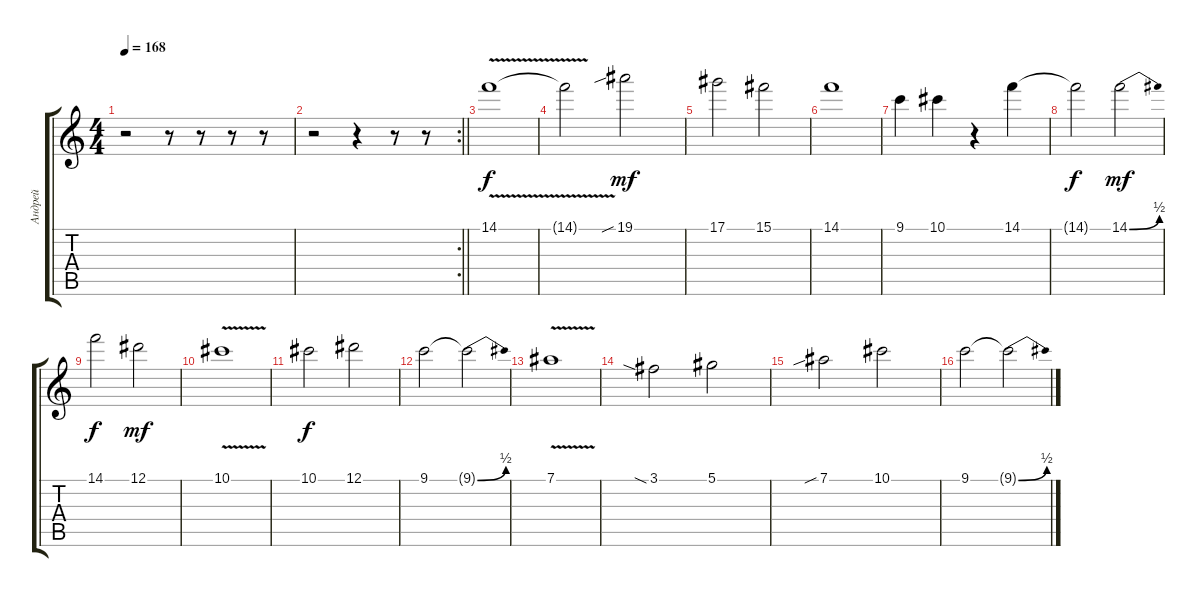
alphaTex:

\track ("Андрей" "Андрей") {instrument distortionguitar}
\staff {score tabs}
\tuning (Eb4 Bb3 Gb3 Db3 Ab2 Eb2) {hide}
\ts (4 4)
\tempo 168
\clef g2
\ks c
r.2{dy f} r.8 r.8 r.8 r.8 |
\rc 2
\barLineRight lightlight
r.2 r.4 r.8 r.8 |
\section ("" "")
14.1{v}.1{volume 10} |
14.1{t}.2 19.1{sib}.2{dy mf} |
17.1.2 15.1.2 |
14.1.1 |
9.1.4 10.1.4 r.4 14.1.4 |
14.1{t}.2{dy f} 14.1{be (bend 0 0 60 2)}.2{dy mf} |
14.1.2{dy f} 12.1.2{dy mf} |
10.1{v}.1 |
10.1.2{dy f} 12.1.2 |
9.1.2 9.1{be (bend 0 0 60 2) t}.2 |
7.1{v}.1 |
3.1{sia}.2 5.1.2 |
7.1{sib}.2 10.1.2 |
9.1.2 9.1{be (bend 0 0 60 2) t}.2
